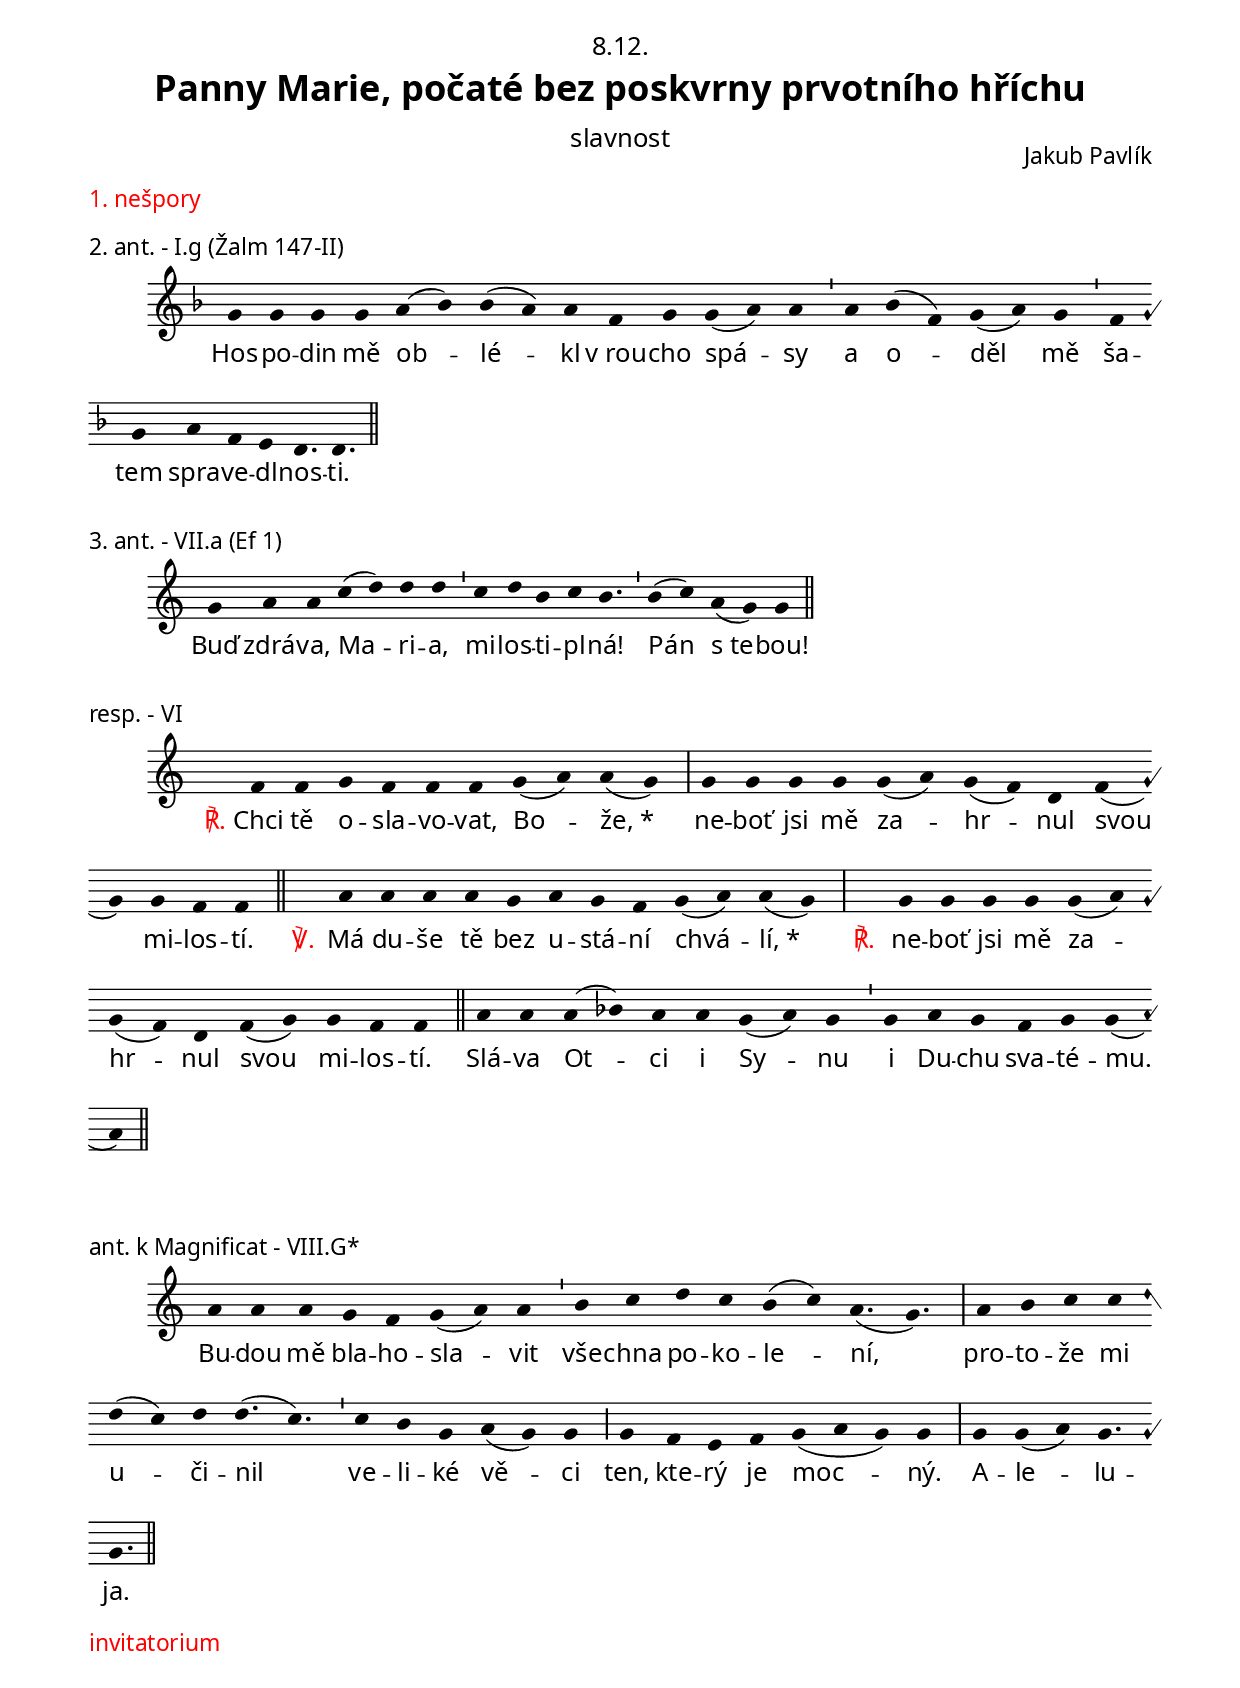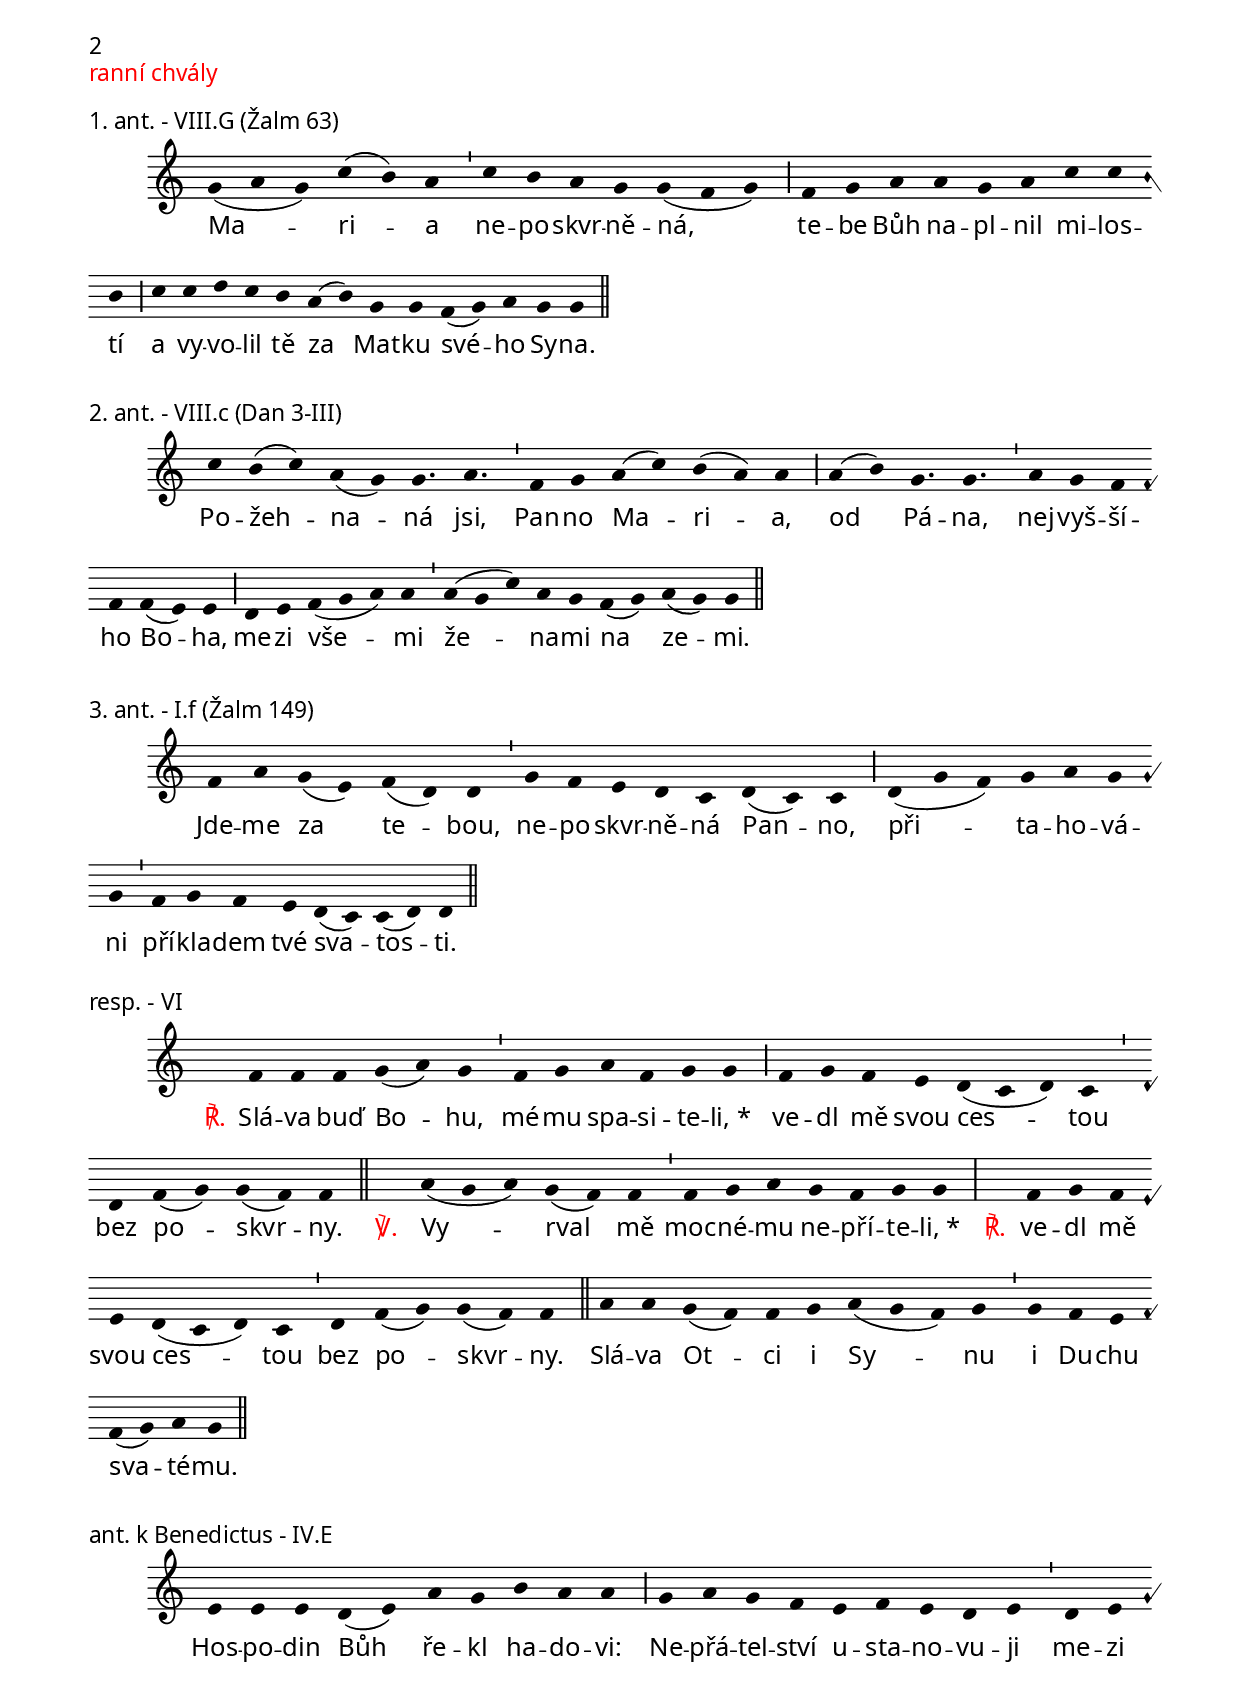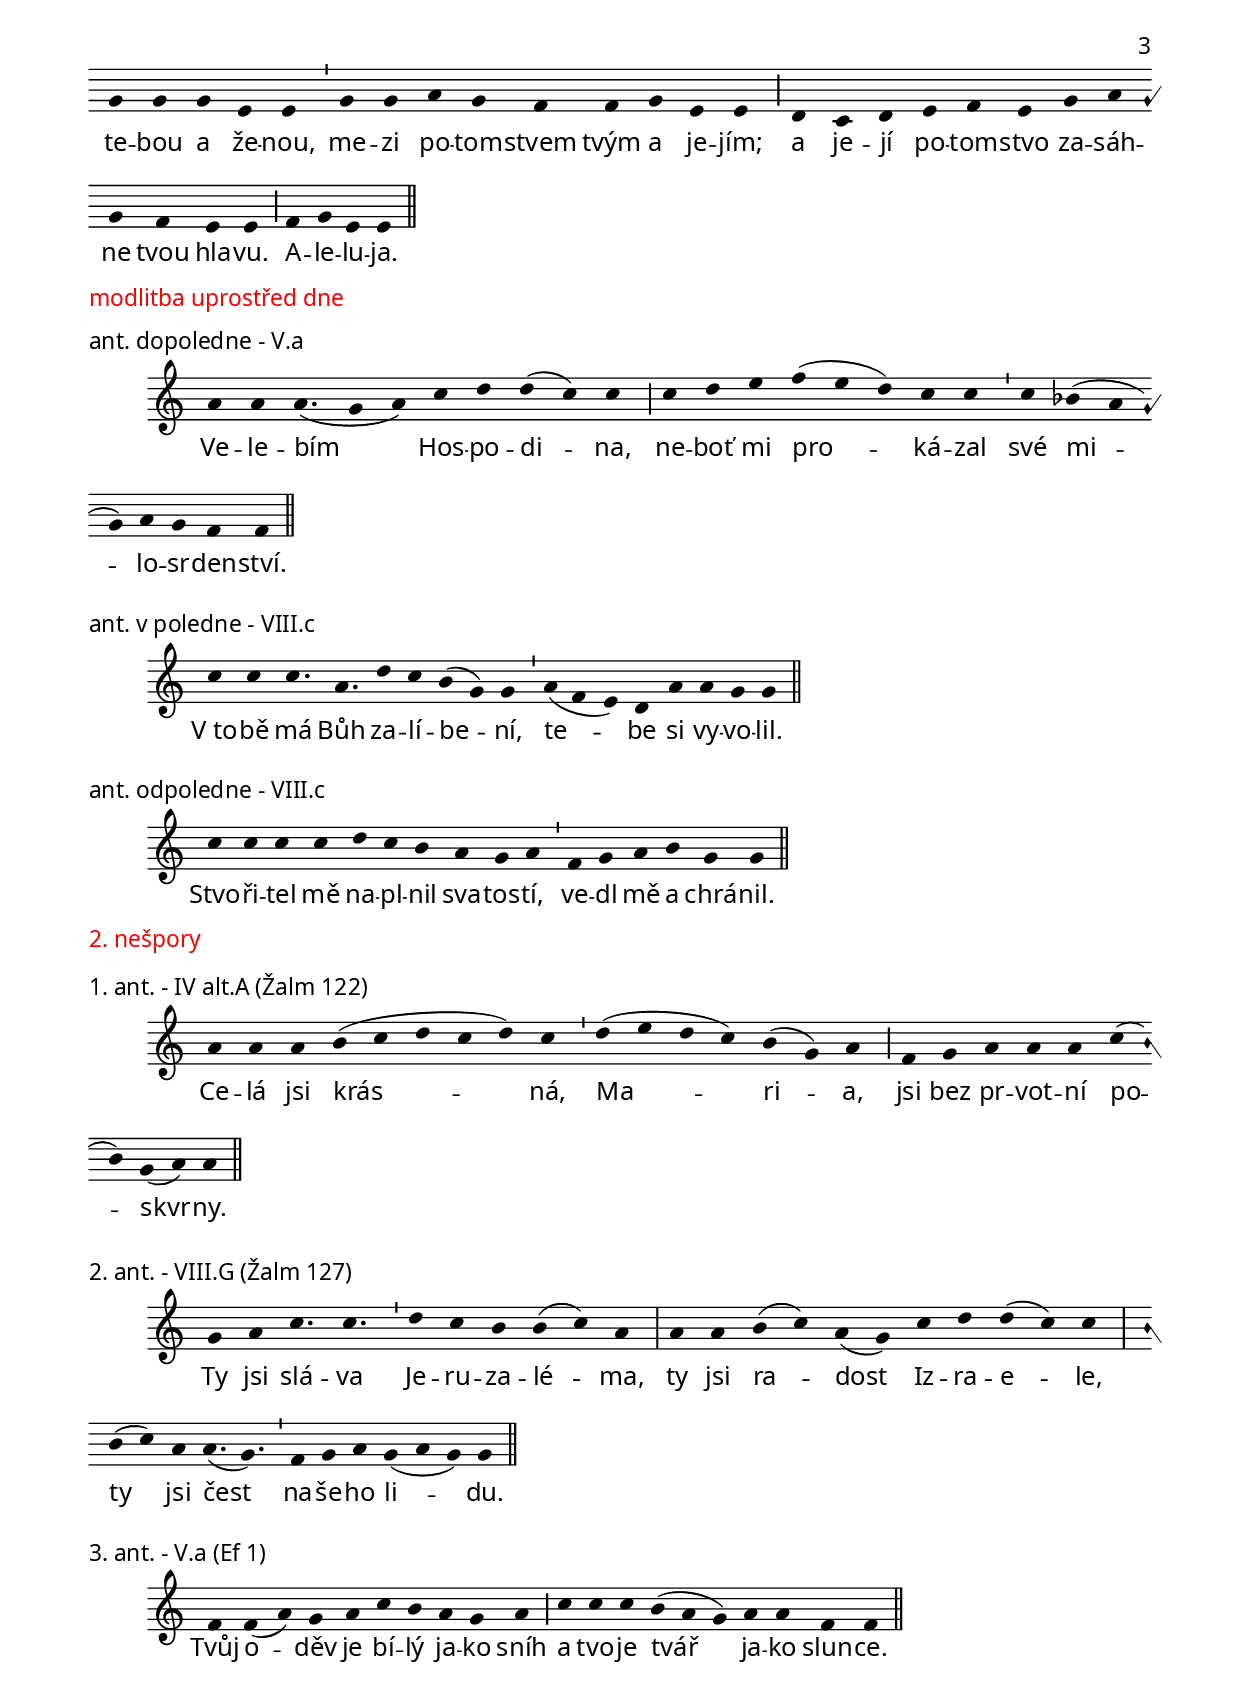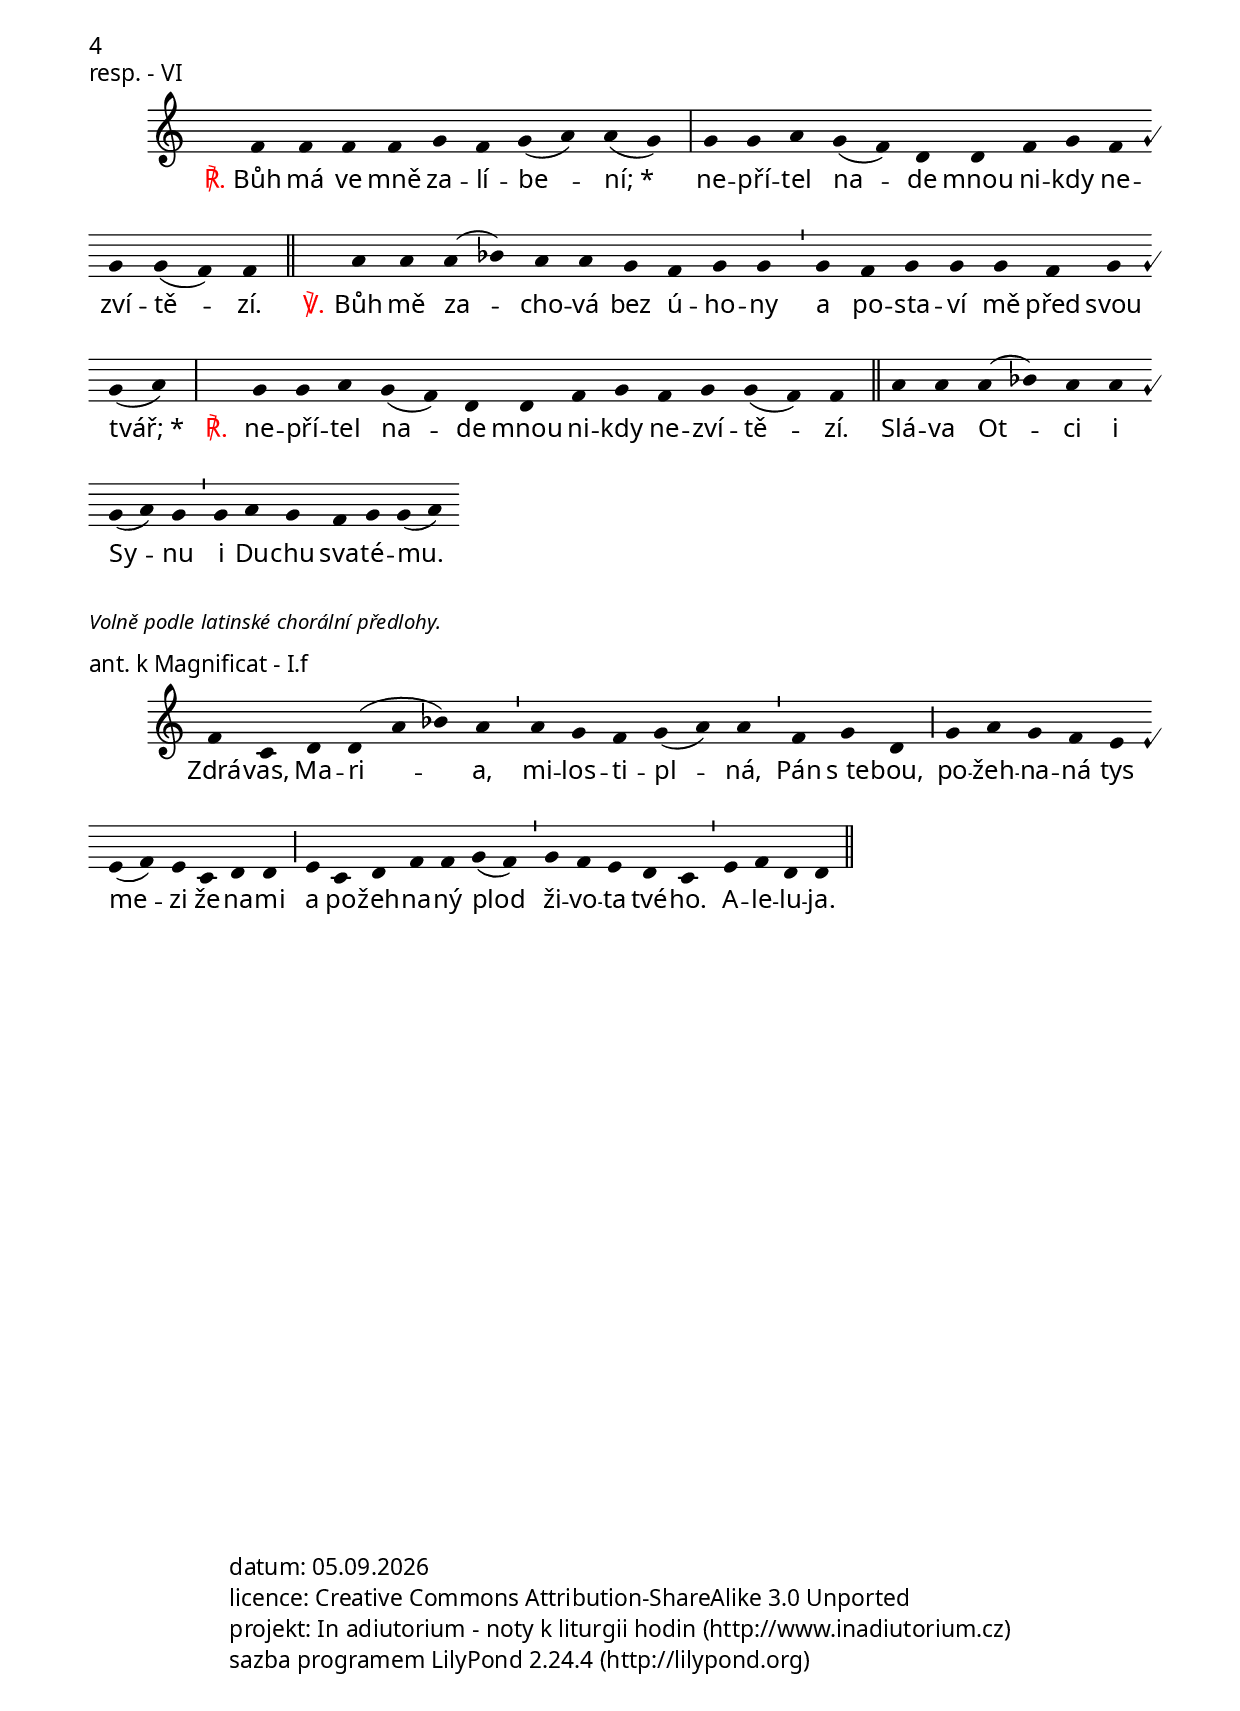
\version "2.16.0"

\include "../spolecne.ly"
\include "../dilyresponsorii.ly"

\header {
  title = \markup\titleSvatek
            "Panny Marie, počaté bez poskvrny prvotního hříchu"
            slavnost
            8.12.
  composer = "Jakub Pavlík"
}

\markup {\nadpisHodinka {"1. nešpory"}}

\score {
  \relative c' {
    \choralniRezim
    
  }
  \addlyrics {
    Ne -- přá -- tel -- ství u -- sta -- no -- vu -- ji
    me -- zi te -- bou a že -- nou,
    me -- zi po -- tom -- stvem tvým a je -- jím.
  }
  \header {
    quid = "1. ant."
    modus = ""
    differentia = "" 
    psalmus = "Žalm 113"
    id = ""
    piece = \markup {\sestavTitulek}
  }
}

\score {
  \relative c'' {
    \choralniRezim
    \key f \major
    g4 g g g a( bes) bes( a) a f g g( a) a \barMin
    a bes( f) g( a) g \barMin f g a f e d4. d \barFinalis
  }
  \addlyrics {
    Hos -- po -- din mě ob -- lé -- kl v_rou -- cho spá -- sy
    a o -- děl mě ša -- tem spra -- ve -- dl -- nos -- ti.
  }
  \header {
    quid = "2. ant."
    modus = "I"
    differentia = "g" 
    psalmus = "Žalm 147-II"
    id = ""
    fons = "zaltar, st 4.t., r.ch., a.2; zacatek upraven"
    fial = "fial://antifony/tyden4_4streda.ly#rch-ant2"
    piece = \markup {\sestavTitulek}
  }
}

\score {
  \relative c'' {
    \choralniRezim
    g4 a a c( d) d d \barMin c d b c b4. \barMin 
    b4( c) a( g) g \barFinalis
  }
  \addlyrics {
    Buď zdrá -- va, Ma -- ri -- a, mi -- los -- ti -- pl -- ná!
    Pán s_te -- bou!
  }
  \header {
    quid = "3. ant."
    modus = "VII"
    differentia = "a" 
    psalmus = "Ef 1"
    id = ""
    fons = "commune o P.M., 2. nesp., 1.a; bez aleluja"
    fial = "fial://commune/commune_maria.ly#2ne-a1"
    piece = \markup {\sestavTitulek}
  }
}

\score {
  \relative c' {
    \choralniRezim
    
    % R
    \neviditelna f
    f4 f g f f f g( a) a( g) \barMax
    g g g g g( a) g( f) d f( g) g f f \barFinalis
    % V
    \neviditelna a
    a a a a g a g f g( a) a( g) \barMax
    % R
    \neviditelna a
    g g g g g( a) g( f) d f( g) g f f \barFinalis
    % Slava
    \respVIdoxologie \barFinalis
  }
  \addlyrics {
    \Response Chci tě o -- sla -- vo -- vat, Bo -- že,_*
    ne -- boť jsi mě za -- hr -- nul svou mi -- los -- tí.
    \Verse Má du -- še tě bez u -- stá -- ní chvá -- lí,_*
    \Response ne -- boť jsi mě za -- hr -- nul svou mi -- los -- tí.
    \textRespDoxologie
  }
  \header {
    quid = "resp."
    modus = "VI"
    id = ""
    piece = \markup {\sestavTitulekResp}
  }
}

\score {
  \relative c'' {
    \choralniRezim
    a4 a a g f g( a) a \barMin 
    b c d c b( c) a4.( g) \barMax
    a4 b c c d( c) d d4.( c) \barMin
    c4 b g a( g) g \barMaior
    g f e f g( a g) g \barMax
    g g( a) g4. g \barFinalis
  }
  \addlyrics {
    Bu -- dou mě bla -- ho -- sla -- vit 
    vše -- chna po -- ko -- le -- ní,
    pro -- to -- že mi u -- či -- nil 
    ve -- li -- ké vě -- ci 
    ten, kte -- rý je moc -- ný.
    A -- le -- lu -- ja.
  }
  \header {
    quid = "ant. k Magnificat"
    modus = "VIII"
    differentia = "G*" 
    id = ""
    psalmus = "Magnificat"
    fons = "Nanebevzetí, 1. nešp., k Magnificat"
    fial = "fial://sanktoral/0815nanebevzetipm.ly#1ne-amag"
    piece = \markup {\sestavTitulekBezZalmu}
  }
}

\markup {\nadpisHodinka {"invitatorium"}}

\score {
  \relative c' {
    \choralniRezim
    
  }
  \addlyrics {
    O -- sla -- vuj -- me Pan -- nu Ma -- ri -- i,
    po -- ča -- tou bez po -- skvr -- ny pr -- vot -- ní -- ho hří -- chu;
    klaň -- me se Kris -- tu, je -- jí -- mu Sy -- nu!
  }
  \header {
    quid = "ant."
    modus = ""
    differentia = "" 
    psalmus = ""
    id = ""
    piece = \markup {\sestavTitulekBezZalmu}
  }
}

\markup {\nadpisHodinka {"ranní chvály"}}

\score {
  \relative c'' {
    \choralniRezim
    g4( a g) c( b) a \barMin c b a g g( f g) \barMaior
    f g a a g a c c b \barMaior
    c c d c b a( b) g g f( g) a g g \barFinalis
  }
  \addlyrics {
    Ma -- ri -- a ne -- po -- skvr -- ně -- ná,
    te -- be Bůh na -- pl -- nil mi -- los -- tí
    a vy -- vo -- lil tě za Mat -- ku své -- ho Sy -- na.
  }
  \header {
    quid = "1. ant."
    modus = "VIII"
    differentia = "G" 
    psalmus = "Žalm 63"
    id = ""
    piece = \markup {\sestavTitulek}
  }
}

\score {
  \relative c'' {
    \choralniRezim
    c4 b( c) a( g) g4. a \barMin 
    f4 g a( c) b( a) a \barMaior
    a( b) g4. g \barMin a4 g f f f( e) e \barMaior
    d e f( g a) a \barMin a( g c) a g f( g) a( g) g \barFinalis
  }
  \addlyrics {
    Po -- žeh -- na -- ná jsi, 
    Pan -- no Ma -- ri -- a,
    od Pá -- na, nej -- vyš -- ší -- ho Bo -- ha,
    me -- zi vše -- mi že -- na -- mi na ze -- mi.
  }
  \header {
    quid = "2. ant."
    modus = "VIII"
    differentia = "c" 
    psalmus = "Dan 3-III"
    id = ""
    fons = "sobotní památka P.M., jedna z možností k Benedictus"
    fial = "fial://commune/commune_maria.ly#sob-aben2"
    piece = \markup {\sestavTitulek}
  }
}

\score {
  \relative c' {
    \choralniRezim
    f4 a g( e) f( d) d \barMin g f e d c d( c) c \barMaior
    d( g f) g a g g \barMin f g f e d( c) c( d) d \barFinalis
  }
  \addlyrics {
    Jde -- me za te -- bou, ne -- po -- skvr -- ně -- ná Pan -- no,
    při -- ta -- ho -- vá -- ni pří -- kla -- dem tvé sva -- tos -- ti.
  }
  \header {
    quid = "3. ant."
    modus = "I"
    differentia = "f" 
    psalmus = "Žalm 149"
    id = ""
    piece = \markup {\sestavTitulek}
  }
}

\score {
  \relative c' {
    \choralniRezim
    
    % R
    \neviditelna f
    f4 f f g( a) g \barMin f g a f g g \barMaior
    f g f e d( c d) c \barMin d f( g) g( f) f \barFinalis
    % V
    \neviditelna a
    a4( g a) g( f) f \barMin f g a g f g g \barMax
    % R
    \neviditelna a
    f g f e d( c d) c \barMin d f( g) g( f) f \barFinalis
    % Slava
    a a g( f) f g a( g f) g \barMin g f e f( g) a g \barFinalis
  }
  \addlyrics {
    \Response Slá -- va buď Bo -- hu, mé -- mu spa -- si -- te -- li,_*
    ve -- dl mě svou ces -- tou bez po -- skvr -- ny.
    \Verse Vy -- rval mě moc -- né -- mu ne -- pří -- te -- li,_*
    \Response ve -- dl mě svou ces -- tou bez po -- skvr -- ny.
    \textRespDoxologie
  }
  \header {
    quid = "resp."
    modus = "VI"
    id = ""
    piece = \markup {\sestavTitulekResp}
  }
}

% Jeste doladit!!!
\score {
  \relative c' {
    \choralniRezim
    e4 e e d( e) a g b a a \barMaior
    g a g f e f e d e \barMin d e g g g e e \barMin
    g g a g f f g e e \barMaior
    d c d e f e g a g f e e \barMaior
    f g e e \barFinalis
  }
  \addlyrics {
    Hos -- po -- din Bůh ře -- kl ha -- do -- vi:
    Ne -- přá -- tel -- ství u -- sta -- no -- vu -- ji
    me -- zi te -- bou a že -- nou,
    me -- zi po -- tom -- stvem tvým a je -- jím;
    a je -- jí po -- tom -- stvo za -- sáh -- ne tvou hla -- vu.
    A -- le -- lu -- ja.
  }
  \header {
    quid = "ant. k Benedictus"
    modus = "IV"
    differentia = "E" 
    psalmus = ""
    id = ""
    piece = \markup {\sestavTitulekBezZalmu}
  }
}

\markup {\nadpisHodinka {"modlitba uprostřed dne"}}

\score {
  \relative c'' {
    \choralniRezim
    a4 a a4.( g4 a) c d d( c) c \barMaior
    c d e f( e d) c c \barMin c bes( a g) a g f f \barFinalis
  }
  \addlyrics {
    Ve -- le -- bím Hos -- po -- di -- na,
    ne -- boť mi pro -- ká -- zal své mi -- lo -- sr -- den -- ství.
  }
  \header {
    quid = "ant. dopoledne"
    modus = "V"
    differentia = "a" 
    psalmus = ""
    id = ""
    fons = "commune o sv. zene, 1.nesp., 1.a; bez aleluja"
    fial = "fial://commune/commune_svatazena.ly#1ne-a1?-aleluja"
    piece = \markup {\sestavTitulekBezZalmu}
  }
}

\score {
  \relative c'' {
    \choralniRezim
    c4 c c4. a d4 c b( g) g \barMin
    a( f e) d a' a g g \barFinalis
  }
  \addlyrics {
    V_to -- bě má Bůh za -- lí -- be -- ní,
    te -- be si vy -- vo -- lil.
  }
  \header {
    quid = "ant. v poledne"
    modus = "VIII"
    differentia = "c" 
    psalmus = ""
    id = ""
    fons = "commune o sv. zene, 1.nesp., 3.a.; bez aleluja"
    fial = "fial://commune/commune_svatazena.ly#1ne-a3?-aleluja"
    piece = \markup {\sestavTitulekBezZalmu}
  }
}

\score {
  \relative c'' {
    \choralniRezim
    c4 c c c d c b a g a \barMin f g a b g g \barFinalis
  }
  \addlyrics {
    Stvo -- ři -- tel mě na -- pl -- nil sva -- tos -- tí,
    ve -- dl mě a chrá -- nil.
  }
  \header {
    quid = "ant. odpoledne"
    modus = "VIII"
    differentia = "c" 
    psalmus = ""
    id = ""
    piece = \markup {\sestavTitulekBezZalmu}
  }
}

\markup {\nadpisHodinka {"2. nešpory"}}

\score {
  \relative c'' {
    \choralniRezim
    a4 a a b( c d c d) c \barMin d( e d c) b( g) a \barMaior
    f g a a a c( b) g( a) a \barFinalis
  }
  \addlyrics {
    Ce -- lá jsi krás -- ná, Ma -- ri -- a,
    jsi bez pr -- vot -- ní po -- skvr -- ny.
  }
  \header {
    quid = "1. ant."
    modus = "IV alt"
    differentia = "A" 
    psalmus = "Žalm 122"
    id = ""
    piece = \markup {\sestavTitulek}
  }
}

\score {
  \relative c'' {
    \choralniRezim
    g4 a c4. c \barMin d4 c b b( c) a \barMax
    a a b( c) a( g) c d d( c) c \barMax
    b( c) a a4.( g) \barMin f4 g a g( a g) g \barFinalis
  }
  \addlyrics {
    Ty jsi slá -- va Je -- ru -- za -- lé -- ma,
    ty jsi ra -- dost Iz -- ra -- e -- le,
    ty jsi čest na -- še -- ho li -- du.
  }
  \header {
    quid = "2. ant."
    modus = "VIII"
    differentia = "G" 
    psalmus = "Žalm 127"
    id = ""
    fons = "commune o P.M., r.ch., 2.a.; bez aleluja"
    fial = "fial://commune/commune_maria.ly#rch-a2"
    piece = \markup {\sestavTitulek}
  }
}

\score {
  \relative c' {
    \choralniRezim
    f4 f( a) g a c b a g a \barMaior
    c c c b( a g) a a f f \barFinalis
  }
  \addlyrics {
    Tvůj o -- děv je bí -- lý ja -- ko sníh
    a tvo -- je tvář ja -- ko slun -- ce.
  }
  \header {
    quid = "3. ant."
    modus = "V"
    differentia = "a" 
    psalmus = "Ef 1"
    id = ""
    piece = \markup {\sestavTitulek}
  }
}

\score {
  \relative c' {
    \choralniRezim
    
    % R
    \neviditelna f
    f4 f f f g f g( a) a( g) \barMax
    g g a g( f) d d f g f g g( f) f \barFinalis
    % V
    \neviditelna a
    a4 a a( bes) a a g f g g \barMin
    g f g g g f g g( a) \barMax
    % R
    \neviditelna a
    g g a g( f) d d f g f g g( f) f \barFinalis
    % Slava
    \respVIdoxologie
  }
  \addlyrics {
    \Response Bůh má ve mně za -- lí -- be -- ní;_*
    ne -- pří -- tel na -- de mnou ni -- kdy ne -- zví -- tě -- zí.
    \Verse Bůh mě za -- cho -- vá bez ú -- ho -- ny
    a po -- sta -- ví mě před svou tvář;_*
    \Response ne -- pří -- tel na -- de mnou ni -- kdy ne -- zví -- tě -- zí.
    \textRespDoxologie
  }
  \header {
    quid = "resp."
    modus = "VI"
    id = ""
    piece = \markup {\sestavTitulekResp}
  }
}

\markup\small\italic{Volně podle latinské chorální předlohy.}

\score {
  \relative c' {
    \choralniRezim
    f4 c d d( a' bes) a \barMin a g f g( a) a \barMin 
    f g d \barMaior
    
    g a g f e e( f) e c d d \barMaior
    e c d f f g( f) \barMin g f e d c \barMin
    e f d d \barFinalis
  }
  \addlyrics {
    Zdrá -- vas, Ma -- ri -- a, mi -- los -- ti -- pl -- ná,
    Pán s_te -- bou,
    
    po -- žeh -- na -- ná tys me -- zi že -- na -- mi
    a po -- žeh -- na -- ný plod ži -- vo -- ta tvé -- ho.
    A -- le -- lu -- ja.
  }
  \header {
    quid = "ant. k Magnificat"
    modus = "I"
    differentia = "f" 
    psalmus = ""
    id = ""
    fons = "volně podle nějaké verze ant. Ave Maria 
    (i se Sancta Maria ... mortis nostrae. Amen), kterou jsem kdysi stahl
    z internetu a mam vytistenou; srov. tez (kratsi verze) v AR1912, s. 564 a par."
    piece = \markup {\sestavTitulekBezZalmu}
  }
}